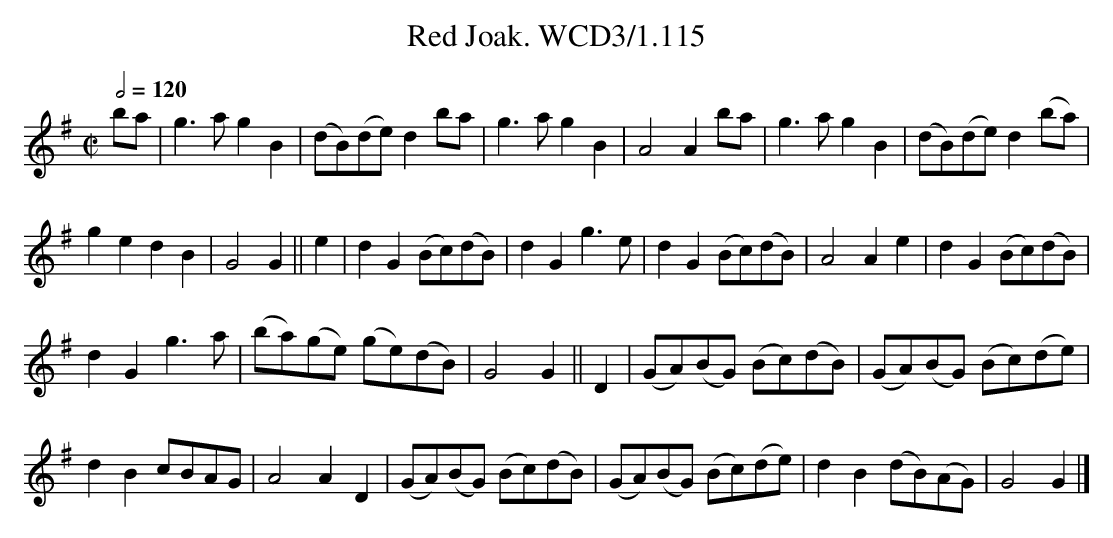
X:1
T:Red Joak. WCD3/1.115
M:C|
L:1/8
Q:1/2=120
K:G
ba|g3a g2B2|(dB)(de) d2ba|g3a g2B2|\
A4 A2ba|g3a g2B2|(dB)(de) d2 (ba)|
g2e2d2B2|G4G2||e2|d2G2 (Bc)(dB)|d2G2 g3e|\
d2G2 (Bc)(dB)|A4 A2e2|d2G2 (Bc)(dB)|
d2G2 g3a|(ba)(ge) (ge)(dB)|G4 G2||\
D2|(GA)(BG) (Bc)(dB)|(GA)(BG) (Bc)(de)|
d2B2 cBAG|A4 A2D2|(GA)(BG) (Bc)(dB)|\
(GA)(BG) (Bc)(de)|d2B2 (dB)(AG)|G4 G2|]
